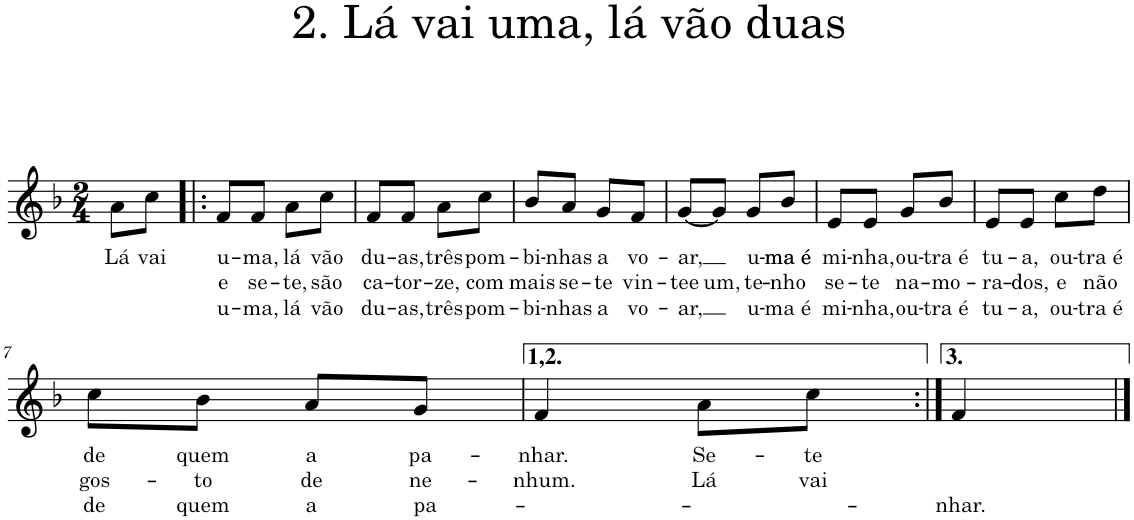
**kern	**text	**text	**text
*part1	*part1	*part1	*part1
*staff1	*staff1	*staff1	*staff1
*I"Piano	*	*	*
*I'Pno.	*	*	*
*clefG2	*	*	*
*k[b-]	*	*	*
*M2/4	*	*	*
=	=	=	=
!	!LO:LY:b	!	!
8a\L	Lá	.	.
!	!LO:LY:b	!	!
8cc\J	vai	.	.
=1!|:	=1!|:	=1!|:	=1!|:
!	!LO:LY:b	!LO:LY:b	!LO:LY:b
8f/L	u-	e	u-
!	!LO:LY:b	!LO:LY:b	!LO:LY:b
8f/J	-ma,	se-	-ma,
!	!LO:LY:b	!LO:LY:b	!LO:LY:b
8a\L	lá	-te,	lá
!	!LO:LY:b	!LO:LY:b	!LO:LY:b
8cc\J	vão	são	vão
=2	=2	=2	=2
!	!LO:LY:b	!LO:LY:b	!LO:LY:b
8f/L	du-	ca-	du-
!	!LO:LY:b	!LO:LY:b	!LO:LY:b
8f/J	-as,	-tor-	-as,
!	!LO:LY:b	!LO:LY:b	!LO:LY:b
8a\L	três	-ze,	três
!	!LO:LY:b	!LO:LY:b	!LO:LY:b
8cc\J	pom-	com	pom-
=3	=3	=3	=3
!	!LO:LY:b	!LO:LY:b	!LO:LY:b
8b-/L	-bi-	mais	-bi-
!	!LO:LY:b	!LO:LY:b	!LO:LY:b
8a/J	-nhas	se-	-nhas
!	!LO:LY:b	!LO:LY:b	!LO:LY:b
8g/L	a	-te	a
!	!LO:LY:b	!LO:LY:b	!LO:LY:b
8f/J	vo-	vin-	vo-
=4	=4	=4	=4
!	!LO:LY:b	!LO:LY:b	!LO:LY:b
[8g/L	-ar,	-tee	-ar,
!	!	!LO:LY:b	!
8g/J]	.	um,	.
!	!LO:LY:b	!LO:LY:b	!LO:LY:b
8g/L	u-	te-	u-
!	!LO:LY:b	!LO:LY:b	!LO:LY:b
8b-/J	-ma é	-nho	ma é
=5	=5	=5	=5
!	!LO:LY:b	!LO:LY:b	!LO:LY:b
8e/L	mi-	se-	mi-
!	!LO:LY:b	!LO:LY:b	!LO:LY:b
8e/J	-nha,	-te	-nha,
!	!LO:LY:b	!LO:LY:b	!LO:LY:b
8g/L	ou-	na-	ou-
!	!LO:LY:b	!LO:LY:b	!LO:LY:b
8b-/J	-tra é	-mo-	-tra é
=6	=6	=6	=6
!	!LO:LY:b	!LO:LY:b	!LO:LY:b
8e/L	tu-	-ra-	tu-
!	!LO:LY:b	!LO:LY:b	!LO:LY:b
8e/J	-a,	-dos,	-a,
!	!LO:LY:b	!LO:LY:b	!LO:LY:b
8cc\L	ou-	e	ou-
!	!LO:LY:b	!LO:LY:b	!LO:LY:b
8dd\J	-tra é	não	tra é
!!LO:LB:g=z
=7	=7	=7	=7
!	!LO:LY:b	!LO:LY:b	!LO:LY:b
8cc\L	de	gos-	de
!	!LO:LY:b	!LO:LY:b	!LO:LY:b
8b-\J	quem	-to	quem
!	!LO:LY:b	!LO:LY:b	!LO:LY:b
8a/L	a	de	a
!	!LO:LY:b	!LO:LY:b	!LO:LY:b
8g/J	pa-	ne-	pa-
=8	=8	=8	=8
!	!LO:LY:b	!LO:LY:b	!
4f/	-nhar.	-nhum.	.
!	!LO:LY:b	!LO:LY:b	!
8a\L	Se-	Lá	.
!	!LO:LY:b	!LO:LY:b	!
8cc\J	-te	vai	.
=9:|!	=9:|!	=9:|!	=9:|!
!	!	!	!LO:LY:b
4f/	.	.	-nhar.
==	==	==	==
*-	*-	*-	*-
